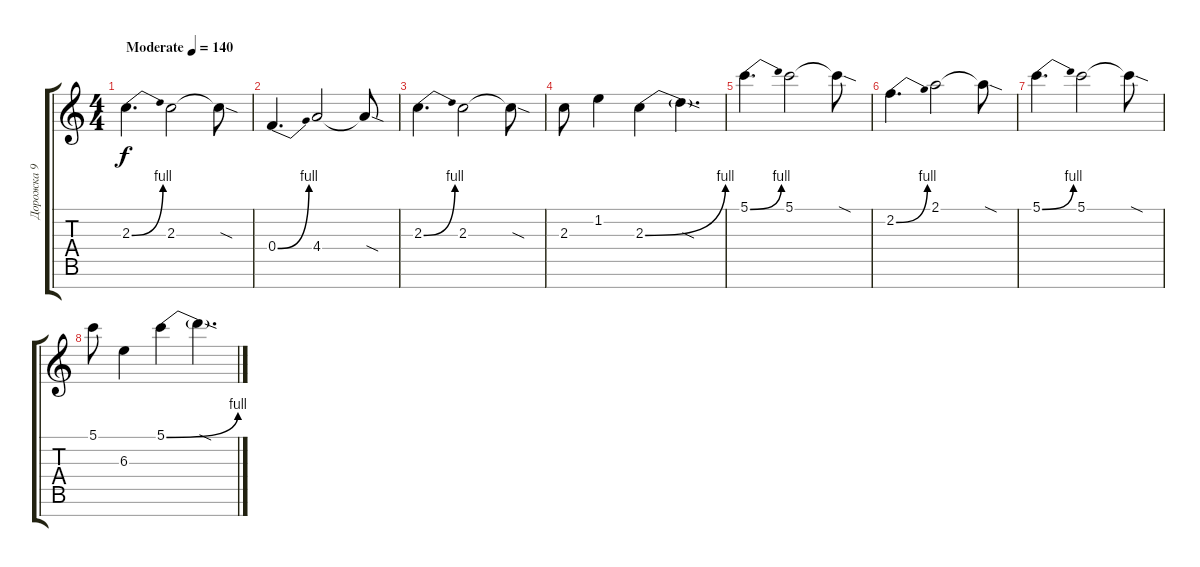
\track ("Дорожка 9" "Дорожка 9") {solo instrument overdrivenguitar}
\staff {score tabs}
\tuning (G4 Eb4 Bb3 F3 C3 G2 C2) {hide}
\ts (4 4)
\tempo (140 "Moderate")
\clef g2
\ks c
2.3{be (bend 0 0 60 4)}.4{d dy f instrument overdrivenguitar} 2.3.2 2.3{sod t}.8 |
0.4{be (bend 0 0 60 4)}.4{d} 4.4.2 4.4{sod t}.8 |
2.3{be (bend 0 0 60 4)}.4{d} 2.3.2 2.3{sod t}.8 |
2.3.8 1.2.4 2.3{be (bend 0 0 60 4)}.4 2.3{sod t}.4{d} |
5.1{be (bend 0 0 60 4)}.4{d} 5.1.2 5.1{sod t}.8 |
2.2{be (bend 0 0 60 4)}.4{d} 2.1.2 2.1{sod t}.8 |
5.1{be (bend 0 0 60 4)}.4{d} 5.1.2 5.1{sod t}.8 |
5.1.8 6.3.4 5.1{be (bend 0 0 60 4)}.4 5.1{sod t}.4{d}
